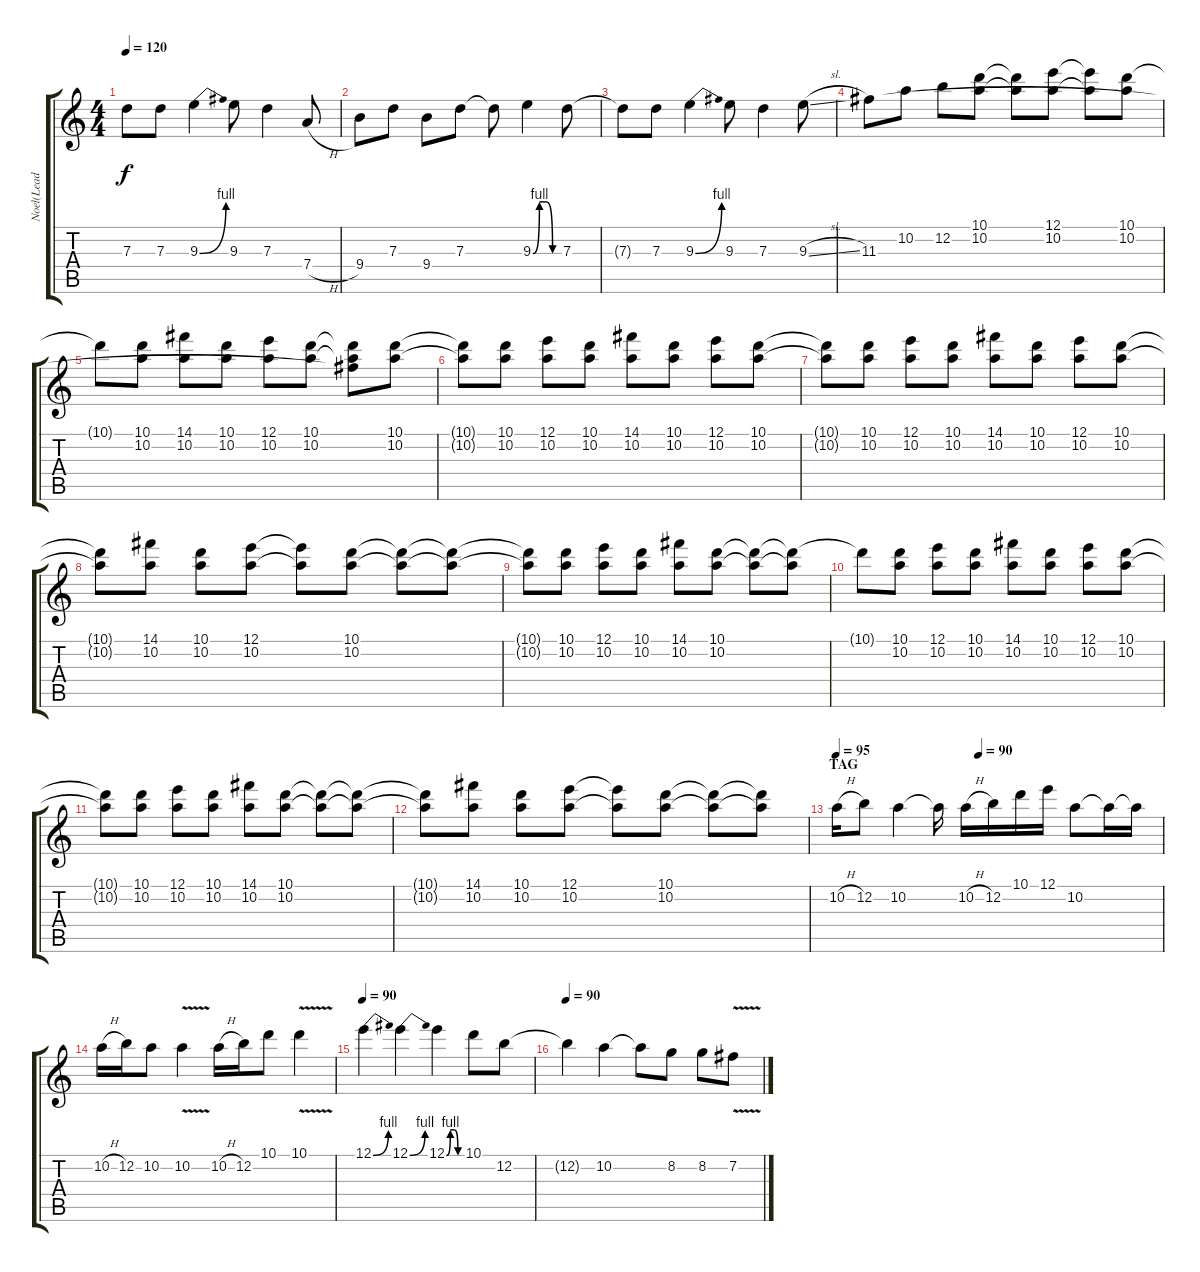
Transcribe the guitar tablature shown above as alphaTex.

\track ("Noel(Lead Guitar)" "Noel(Lead ") {instrument overdrivenguitar}
\staff {score tabs}
\tuning (E4 B3 G3 D3 A2 E2) {hide}
\ts (4 4)
\tempo 120
\clef g2
\ks c
7.3{t}.8{dy f} 7.3.8 9.3{be (bend 0 0 60 4)}.4 9.3.8 7.3.4 7.4{h}.8 |
9.4.8 7.3.8 9.4.8 7.3.8 7.3{t}.8 9.3{be (custom 0 0 15 4 30 4 45 0 60 0)}.4 7.3.8 |
7.3{t}.8 7.3.8 9.3{be (bend 0 0 60 4)}.4 9.3.8 7.3.4 9.3{sl}.8 |
11.3.8 10.2.8 12.2.8 (10.1 10.2).8 (10.1{t} 10.2{t}).8 (12.1 10.2).8 (12.1{t} 10.2{t}).8 (10.1 10.2).8 |
10.1{t}.8 (10.1 10.2).8 (14.1 10.2).8 (10.1 10.2).8 (12.1 10.2).8 (10.1 10.2).8 (10.1{t} 10.2{t} 11.3{t}).8 (10.1 10.2).8 |
(10.1{t} 10.2{t}).8 (10.1 10.2).8 (12.1 10.2).8 (10.1 10.2).8 (14.1 10.2).8 (10.1 10.2).8 (12.1 10.2).8 (10.1 10.2).8 |
(10.1{t} 10.2{t}).8 (10.1 10.2).8 (12.1 10.2).8 (10.1 10.2).8 (14.1 10.2).8 (10.1 10.2).8 (12.1 10.2).8 (10.1 10.2).8 |
(10.1{t} 10.2{t}).8 (14.1 10.2).8 (10.1 10.2).8 (12.1 10.2).8 (12.1{t} 10.2{t}).8 (10.1 10.2).8 (10.1{t} 10.2{t}).8 (10.1{t} 10.2{t}).8 |
(10.1{t} 10.2{t}).8 (10.1 10.2).8 (12.1 10.2).8 (10.1 10.2).8 (14.1 10.2).8 (10.1 10.2).8 (10.1{t} 10.2{t}).8 (10.1{t} 10.2{t}).8 |
10.1{t}.8 (10.1 10.2).8 (12.1 10.2).8 (10.1 10.2).8 (14.1 10.2).8 (10.1 10.2).8 (12.1 10.2).8 (10.1 10.2).8 |
(10.1{t} 10.2{t}).8 (10.1 10.2).8 (12.1 10.2).8 (10.1 10.2).8 (14.1 10.2).8 (10.1 10.2).8 (10.1{t} 10.2{t}).8 (10.1{t} 10.2{t}).8 |
(10.1{t} 10.2{t}).8 (14.1 10.2).8 (10.1 10.2).8 (12.1 10.2).8 (12.1{t} 10.2{t}).8 (10.1 10.2).8 (10.1{t} 10.2{t}).8 (10.1{t} 10.2{t}).8 |
\section ("" "TAG")
\tempo 105
\tempo (90 0.4375)
\tempo 95
10.2{h}.16 12.2.8 10.2.4 10.2{t}.16 10.2{h}.16 12.2.16 10.1.16 12.1.16 10.2.8 10.2{t}.16 10.2{t}.16 |
10.2{h}.16 12.2.16 10.2.8 10.2{v}.4 10.2{h}.16 12.2.16 10.1.8 10.1{v}.4 |
\tempo 90
12.1{be (bend 0 0 60 4)}.4 12.1{be (bend 0 0 60 4)}.4 12.1{be (custom 0 0 15 4 30 4 45 0 60 0)}.4 10.1.8 12.2.8 |
\tempo 90
12.2{t}.4 10.2.4 10.2{t}.8 8.2.8 8.2.8 7.2{v}.8
